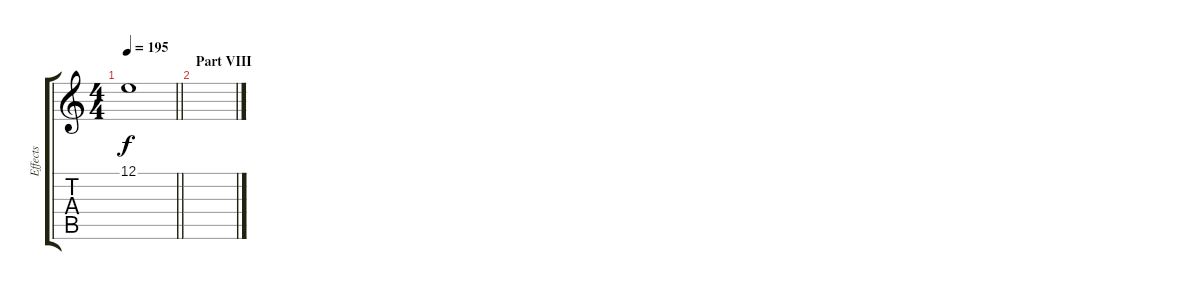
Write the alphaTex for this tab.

\track ("Effects" "Effects") {instrument pad8sweep}
\staff {score tabs}
\tuning (E4 B3 G3 D3 A2 E2) {hide}
\ts (4 4)
\tempo 195
\clef g2
\barLineRight lightlight
\ks c
12.1{t}.1{dy f} |
\section ("" "Part VIII")
